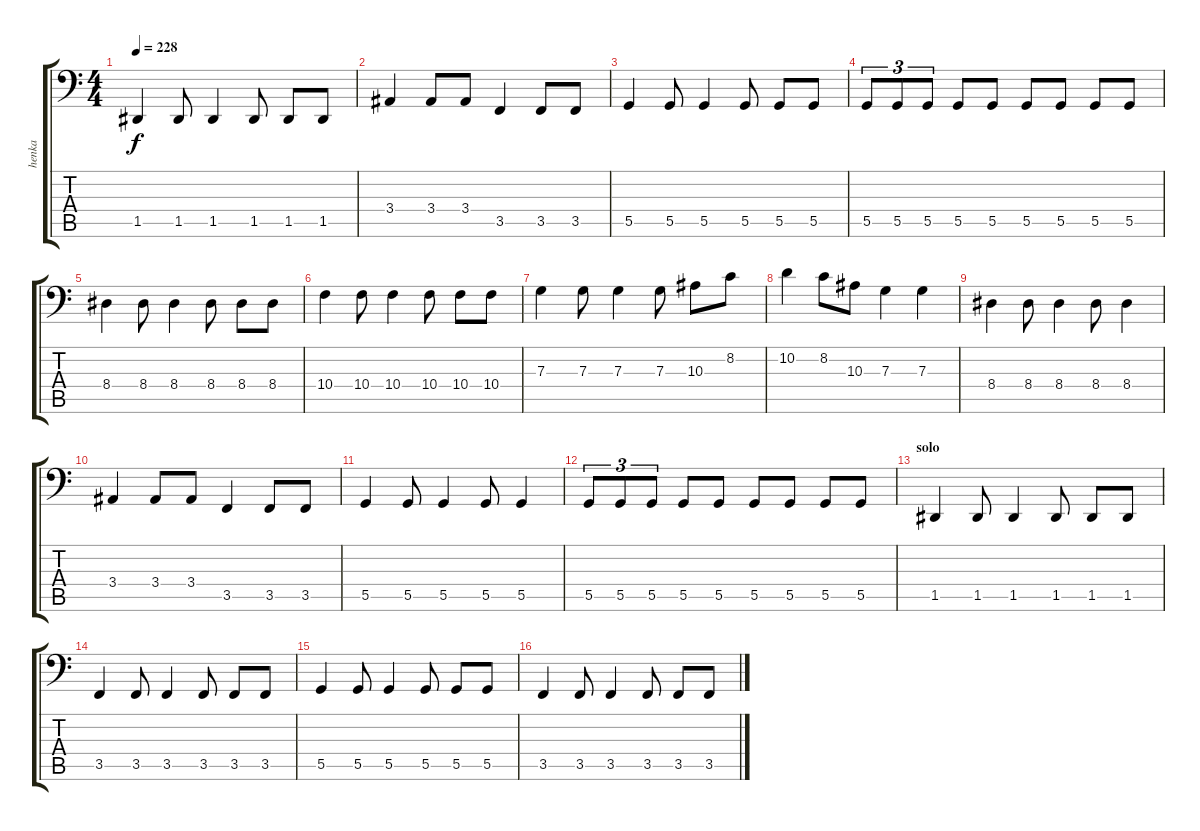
\track ("henka" "henka") {instrument electricbasspick}
\staff {score tabs}
\tuning (A2 E2 C2 G1 D1 A0) {hide}
\ts (4 4)
\tempo 228
\clef f4
\ks c
1.5.4{dy f} 1.5.8 1.5.4 1.5.8 1.5.8 1.5.8 |
3.4.4 3.4.8 3.4.8 3.5.4 3.5.8 3.5.8 |
5.5.4 5.5.8 5.5.4 5.5.8 5.5.8 5.5.8 |
5.5.8{tu (3 2)} 5.5.8{tu (3 2)} 5.5.8{tu (3 2)} 5.5.8 5.5.8 5.5.8 5.5.8 5.5.8 5.5.8 |
8.4.4 8.4.8 8.4.4 8.4.8 8.4.8 8.4.8 |
10.4.4 10.4.8 10.4.4 10.4.8 10.4.8 10.4.8 |
7.3.4 7.3.8 7.3.4 7.3.8 10.3.8 8.2.8 |
10.2.4 8.2.8 10.3.8 7.3.4 7.3.4 |
8.4.4 8.4.8 8.4.4 8.4.8 8.4.4 |
3.4.4 3.4.8 3.4.8 3.5.4 3.5.8 3.5.8 |
5.5.4 5.5.8 5.5.4 5.5.8 5.5.4 |
5.5.8{tu (3 2)} 5.5.8{tu (3 2)} 5.5.8{tu (3 2)} 5.5.8 5.5.8 5.5.8 5.5.8 5.5.8 5.5.8 |
\section ("" "solo")
1.5.4 1.5.8 1.5.4 1.5.8 1.5.8 1.5.8 |
3.5.4 3.5.8 3.5.4 3.5.8 3.5.8 3.5.8 |
5.5.4 5.5.8 5.5.4 5.5.8 5.5.8 5.5.8 |
3.5.4 3.5.8 3.5.4 3.5.8 3.5.8 3.5.8
